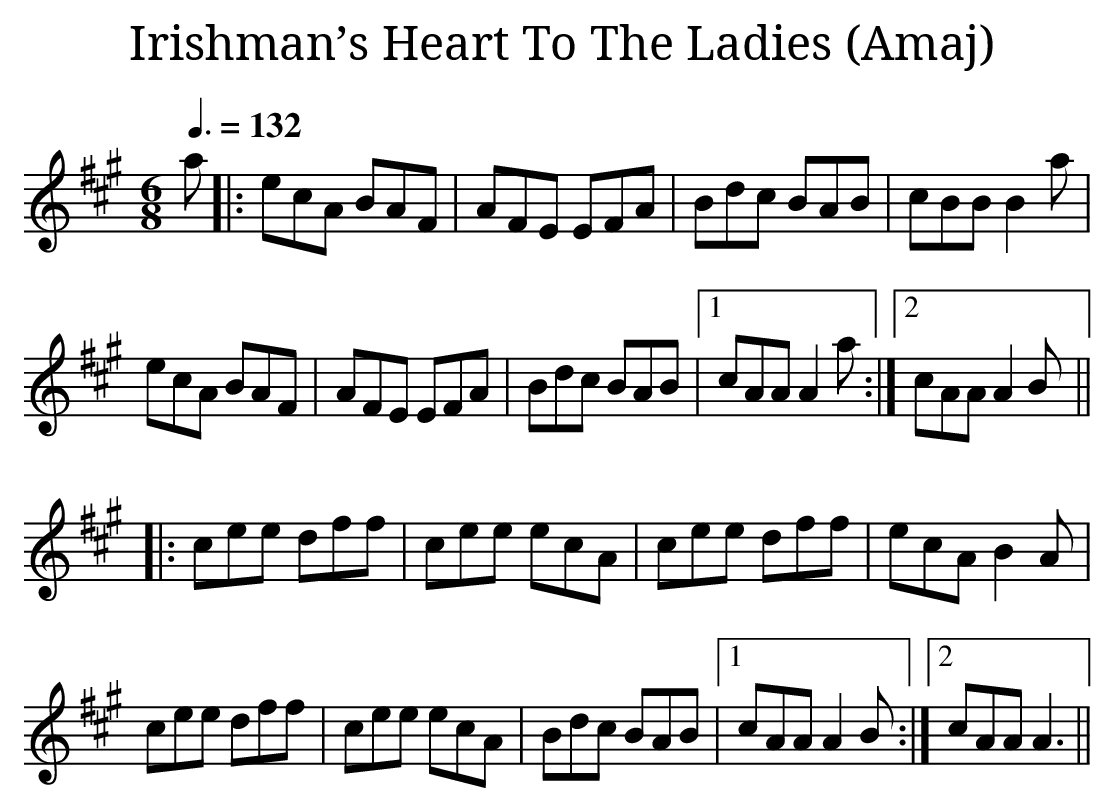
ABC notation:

X:1
T:Irishman’s Heart To The Ladies (Amaj)
Q:3/8=132
M:6/8
L:1/8
K:Amaj
a|:ecA BAF|AFE EFA|Bdc BAB|cBB B2a|
ecA BAF|AFE EFA|Bdc BAB|1cAA A2a:|2cAA A2B||
|:cee dff|cee ecA|cee dff|ecA B2A|
cee dff|cee ecA|Bdc BAB|1cAA A2B:|2cAA A3||
